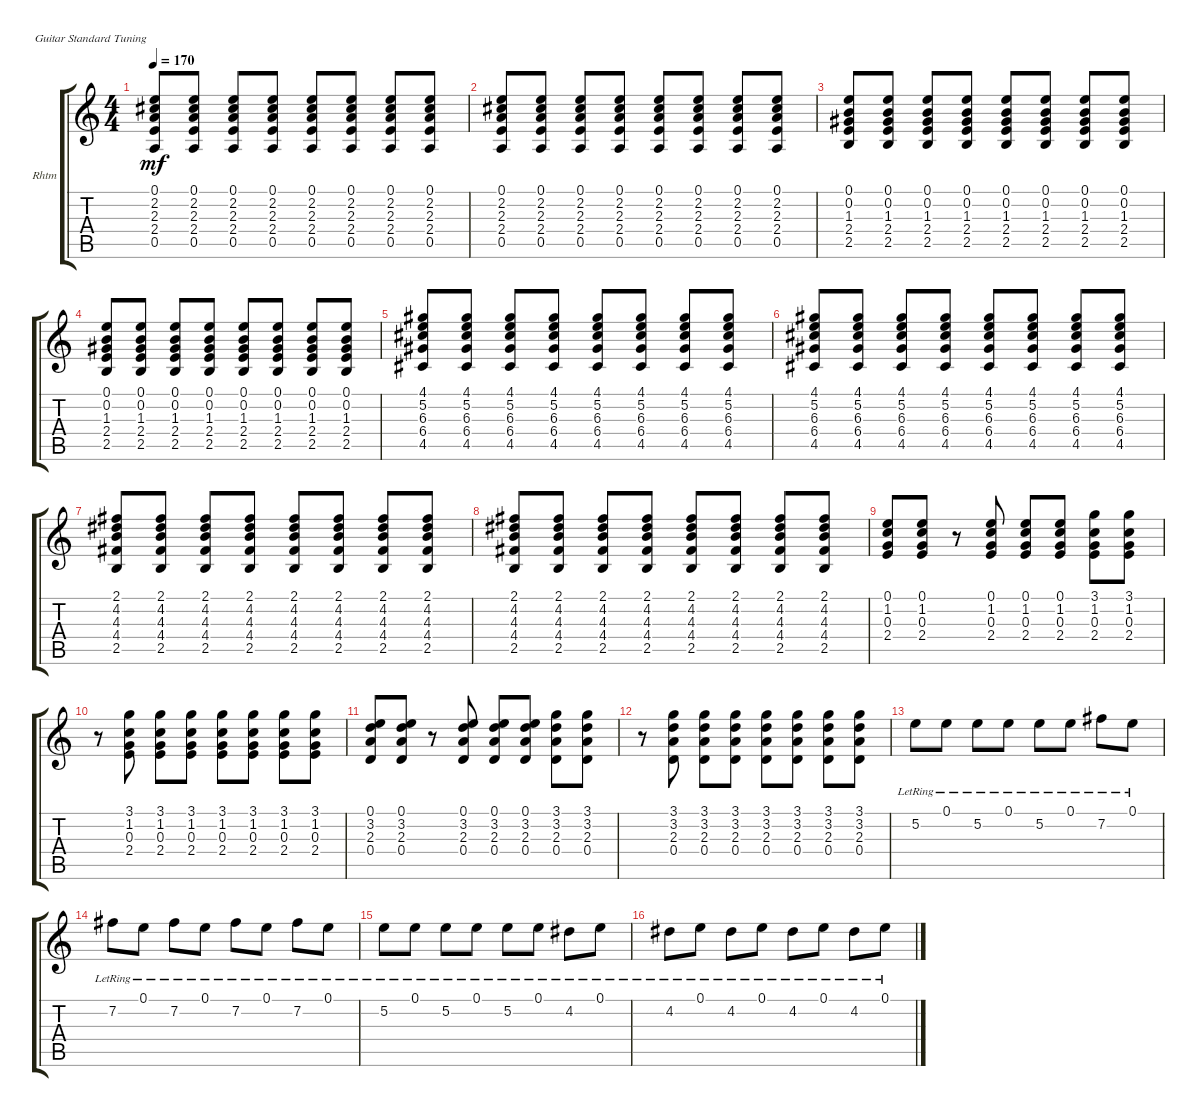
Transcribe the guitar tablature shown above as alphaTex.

\defaultSystemsLayout 4
\bracketExtendMode groupsimilarinstruments
\firstSystemTrackNameOrientation horizontal
\otherSystemsTrackNameOrientation horizontal
\track ("Rhytm Guitar" "Rhtm") {instrument acousticguitarsteel}
\staff {score tabs}
\tuning (E4 B3 G3 D3 A2 E2)
\ts (4 4)
\tempo 170
\clef g2
\ks c
(0.5 2.4 2.3 2.2 0.1).8{dy mf} (0.5 2.4 2.3 2.2 0.1).8 (0.5 2.4 2.3 2.2 0.1).8 (0.5 2.4 2.3 2.2 0.1).8 (0.5 2.4 2.3 2.2 0.1).8 (0.5 2.4 2.3 2.2 0.1).8 (0.5 2.4 2.3 2.2 0.1).8 (0.5 2.4 2.3 2.2 0.1).8 |
(0.5 2.4 2.3 2.2 0.1).8 (0.5 2.4 2.3 2.2 0.1).8 (0.5 2.4 2.3 2.2 0.1).8 (0.5 2.4 2.3 2.2 0.1).8 (0.5 2.4 2.3 2.2 0.1).8 (0.5 2.4 2.3 2.2 0.1).8 (0.5 2.4 2.3 2.2 0.1).8 (0.5 2.4 2.3 2.2 0.1).8 |
(2.5 2.4 1.3 0.2 0.1).8 (2.5 2.4 1.3 0.2 0.1).8 (2.5 2.4 1.3 0.2 0.1).8 (2.5 2.4 1.3 0.2 0.1).8 (2.5 2.4 1.3 0.2 0.1).8 (2.5 2.4 1.3 0.2 0.1).8 (2.5 2.4 1.3 0.2 0.1).8 (2.5 2.4 1.3 0.2 0.1).8 |
(2.5 2.4 1.3 0.2 0.1).8 (2.5 2.4 1.3 0.2 0.1).8 (2.5 2.4 1.3 0.2 0.1).8 (2.5 2.4 1.3 0.2 0.1).8 (2.5 2.4 1.3 0.2 0.1).8 (2.5 2.4 1.3 0.2 0.1).8 (2.5 2.4 1.3 0.2 0.1).8 (2.5 2.4 1.3 0.2 0.1).8 |
(4.5 6.4 6.3 5.2 4.1).8 (4.5 6.4 6.3 5.2 4.1).8 (4.5 6.4 6.3 5.2 4.1).8 (4.5 6.4 6.3 5.2 4.1).8 (4.5 6.4 6.3 5.2 4.1).8 (4.5 6.4 6.3 5.2 4.1).8 (4.5 6.4 6.3 5.2 4.1).8 (4.5 6.4 6.3 5.2 4.1).8 |
(4.5 6.4 6.3 5.2 4.1).8 (4.5 6.4 6.3 5.2 4.1).8 (4.5 6.4 6.3 5.2 4.1).8 (4.5 6.4 6.3 5.2 4.1).8 (4.5 6.4 6.3 5.2 4.1).8 (4.5 6.4 6.3 5.2 4.1).8 (4.5 6.4 6.3 5.2 4.1).8 (4.5 6.4 6.3 5.2 4.1).8 |
(2.5 4.4 4.3 4.2 2.1).8 (2.5 4.4 4.3 4.2 2.1).8 (2.5 4.4 4.3 4.2 2.1).8 (2.5 4.4 4.3 4.2 2.1).8 (2.5 4.4 4.3 4.2 2.1).8 (2.5 4.4 4.3 4.2 2.1).8 (2.5 4.4 4.3 4.2 2.1).8 (2.5 4.4 4.3 4.2 2.1).8 |
(2.5 4.4 4.3 4.2 2.1).8 (2.5 4.4 4.3 4.2 2.1).8 (2.5 4.4 4.3 4.2 2.1).8 (2.5 4.4 4.3 4.2 2.1).8 (2.5 4.4 4.3 4.2 2.1).8 (2.5 4.4 4.3 4.2 2.1).8 (2.5 4.4 4.3 4.2 2.1).8 (2.5 4.4 4.3 4.2 2.1).8 |
(2.4 0.3 1.2 0.1).8 (2.4 0.3 1.2 0.1).8 r.8 (2.4 0.3 1.2 0.1).8 (2.4 0.3 1.2 0.1).8 (2.4 0.3 1.2 0.1).8 (2.4 0.3 1.2 3.1).8 (2.4 0.3 1.2 3.1).8 |
r.8 (2.4 0.3 1.2 3.1).8 (2.4 0.3 1.2 3.1).8 (2.4 0.3 1.2 3.1).8 (2.4 0.3 1.2 3.1).8 (2.4 0.3 1.2 3.1).8 (2.4 0.3 1.2 3.1).8 (2.4 0.3 1.2 3.1).8 |
(0.4 2.3 3.2 0.1).8 (0.4 2.3 3.2 0.1).8 r.8 (0.4 2.3 3.2 0.1).8 (0.4 2.3 3.2 0.1).8 (0.4 2.3 3.2 0.1).8 (0.4 2.3 3.2 3.1).8 (0.4 2.3 3.2 3.1).8 |
r.8 (0.4 2.3 3.2 3.1).8 (0.4 2.3 3.2 3.1).8 (0.4 2.3 3.2 3.1).8 (0.4 2.3 3.2 3.1).8 (0.4 2.3 3.2 3.1).8 (0.4 2.3 3.2 3.1).8 (0.4 2.3 3.2 3.1).8 |
5.2{lr}.8 0.1{lr}.8 5.2{lr}.8 0.1{lr}.8 5.2{lr}.8 0.1{lr}.8 7.2{lr}.8 0.1{lr}.8 |
7.2{lr}.8 0.1{lr}.8 7.2{lr}.8 0.1{lr}.8 7.2{lr}.8 0.1{lr}.8 7.2{lr}.8 0.1{lr}.8 |
5.2{lr}.8 0.1{lr}.8 5.2{lr}.8 0.1{lr}.8 5.2{lr}.8 0.1{lr}.8 4.2{lr}.8 0.1{lr}.8 |
4.2{lr}.8 0.1{lr}.8 4.2{lr}.8 0.1{lr}.8 4.2{lr}.8 0.1{lr}.8 4.2{lr}.8 0.1{lr}.8
